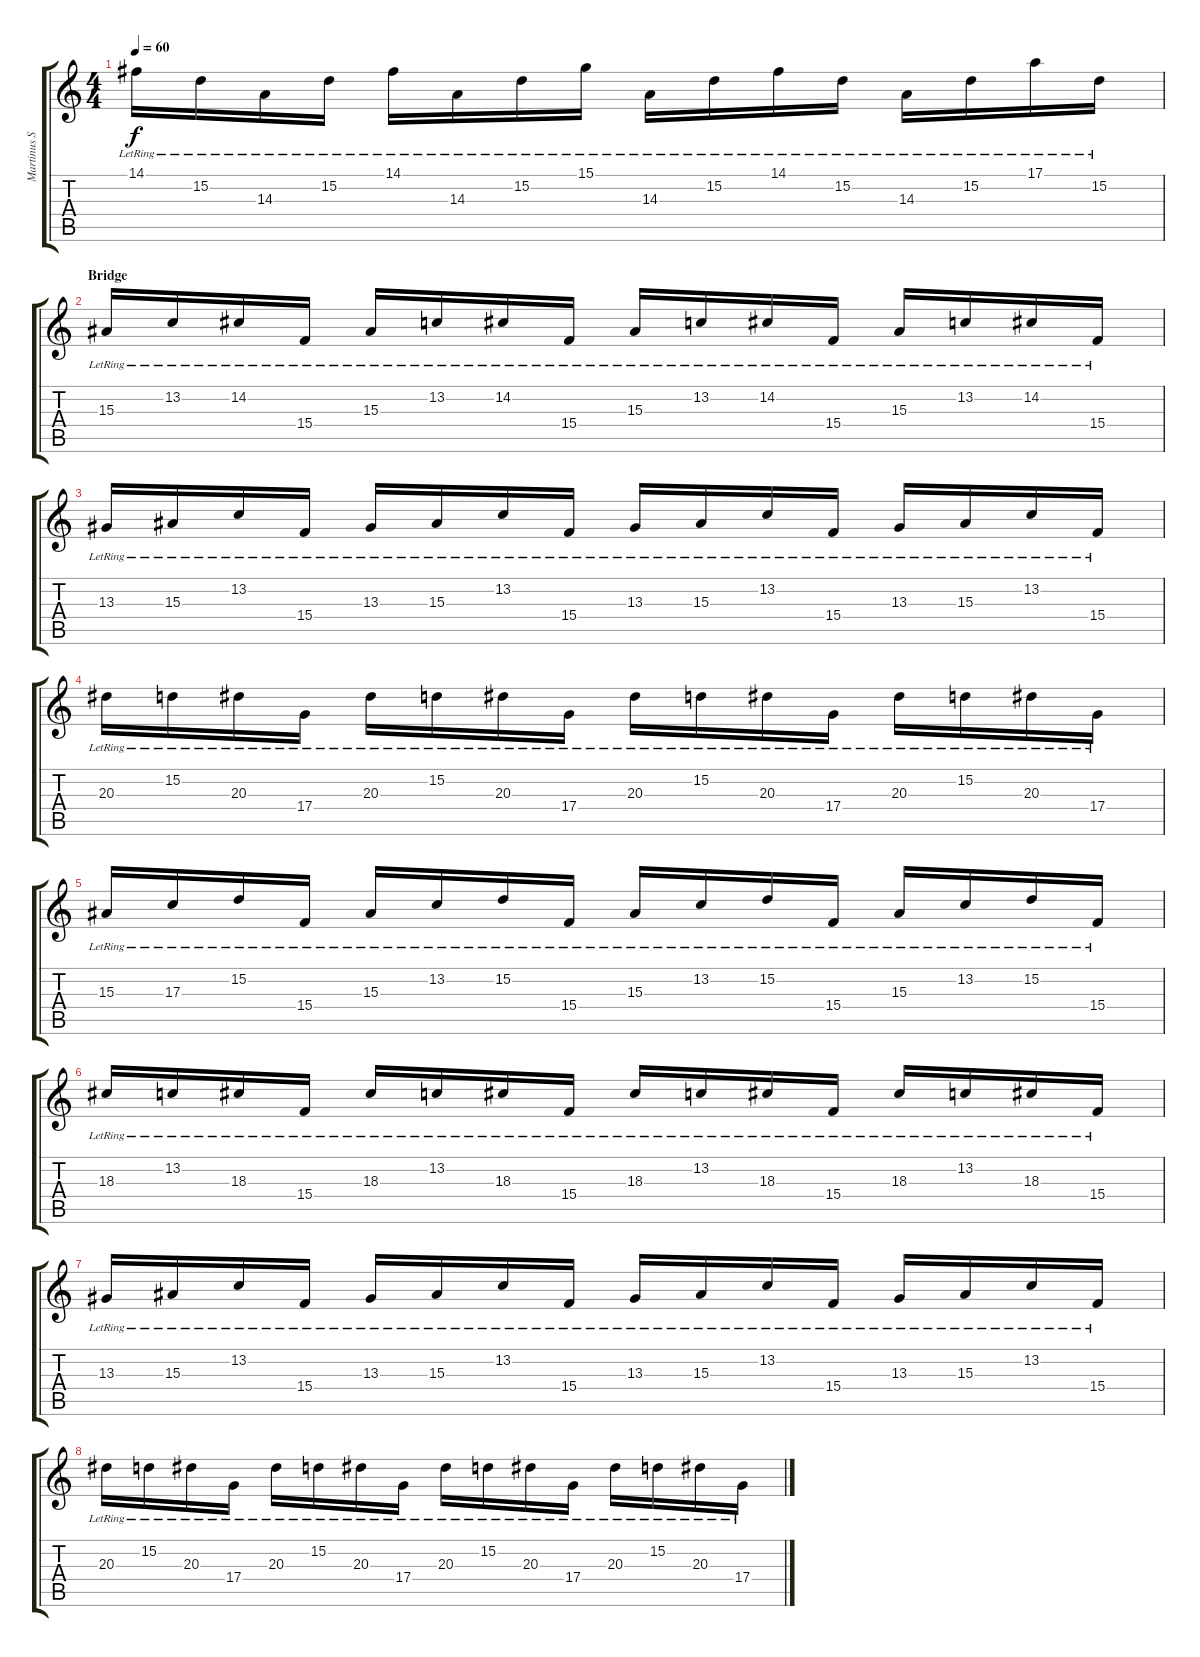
\track ("Martinus Spierenburg" "Martinus S") {instrument acousticgrandpiano}
\staff {score tabs}
\tuning (E4 B3 G3 D3 A2 E2) {hide}
\ts (4 4)
\tempo 60
\clef g2
\ks c
14.1{lr}.16{dy f} 15.2{lr}.16 14.3{lr}.16 15.2{lr}.16 14.1{lr}.16 14.3{lr}.16 15.2{lr}.16 15.1{lr}.16 14.3{lr}.16 15.2{lr}.16 14.1{lr}.16 15.2{lr}.16 14.3{lr}.16 15.2{lr}.16 17.1{lr}.16 15.2{lr}.16 |
\section ("" "Bridge")
15.3{lr}.16 13.2{lr}.16 14.2{lr}.16 15.4{lr}.16 15.3{lr}.16 13.2{lr}.16 14.2{lr}.16 15.4{lr}.16 15.3{lr}.16 13.2{lr}.16 14.2{lr}.16 15.4{lr}.16 15.3{lr}.16 13.2{lr}.16 14.2{lr}.16 15.4{lr}.16 |
13.3{lr}.16 15.3{lr}.16 13.2{lr}.16 15.4{lr}.16 13.3{lr}.16 15.3{lr}.16 13.2{lr}.16 15.4{lr}.16 13.3{lr}.16 15.3{lr}.16 13.2{lr}.16 15.4{lr}.16 13.3{lr}.16 15.3{lr}.16 13.2{lr}.16 15.4{lr}.16 |
20.3{lr}.16 15.2{lr}.16 20.3{lr}.16 17.4{lr}.16 20.3{lr}.16 15.2{lr}.16 20.3{lr}.16 17.4{lr}.16 20.3{lr}.16 15.2{lr}.16 20.3{lr}.16 17.4{lr}.16 20.3{lr}.16 15.2{lr}.16 20.3{lr}.16 17.4{lr}.16 |
15.3{lr}.16 17.3{lr}.16 15.2{lr}.16 15.4{lr}.16 15.3{lr}.16 13.2{lr}.16 15.2{lr}.16 15.4{lr}.16 15.3{lr}.16 13.2{lr}.16 15.2{lr}.16 15.4{lr}.16 15.3{lr}.16 13.2{lr}.16 15.2{lr}.16 15.4{lr}.16 |
18.3{lr}.16 13.2{lr}.16 18.3{lr}.16 15.4{lr}.16 18.3{lr}.16 13.2{lr}.16 18.3{lr}.16 15.4{lr}.16 18.3{lr}.16 13.2{lr}.16 18.3{lr}.16 15.4{lr}.16 18.3{lr}.16 13.2{lr}.16 18.3{lr}.16 15.4{lr}.16 |
13.3{lr}.16 15.3{lr}.16 13.2{lr}.16 15.4{lr}.16 13.3{lr}.16 15.3{lr}.16 13.2{lr}.16 15.4{lr}.16 13.3{lr}.16 15.3{lr}.16 13.2{lr}.16 15.4{lr}.16 13.3{lr}.16 15.3{lr}.16 13.2{lr}.16 15.4{lr}.16 |
20.3{lr}.16 15.2{lr}.16 20.3{lr}.16 17.4{lr}.16 20.3{lr}.16 15.2{lr}.16 20.3{lr}.16 17.4{lr}.16 20.3{lr}.16 15.2{lr}.16 20.3{lr}.16 17.4{lr}.16 20.3{lr}.16 15.2{lr}.16 20.3{lr}.16 17.4{lr}.16
